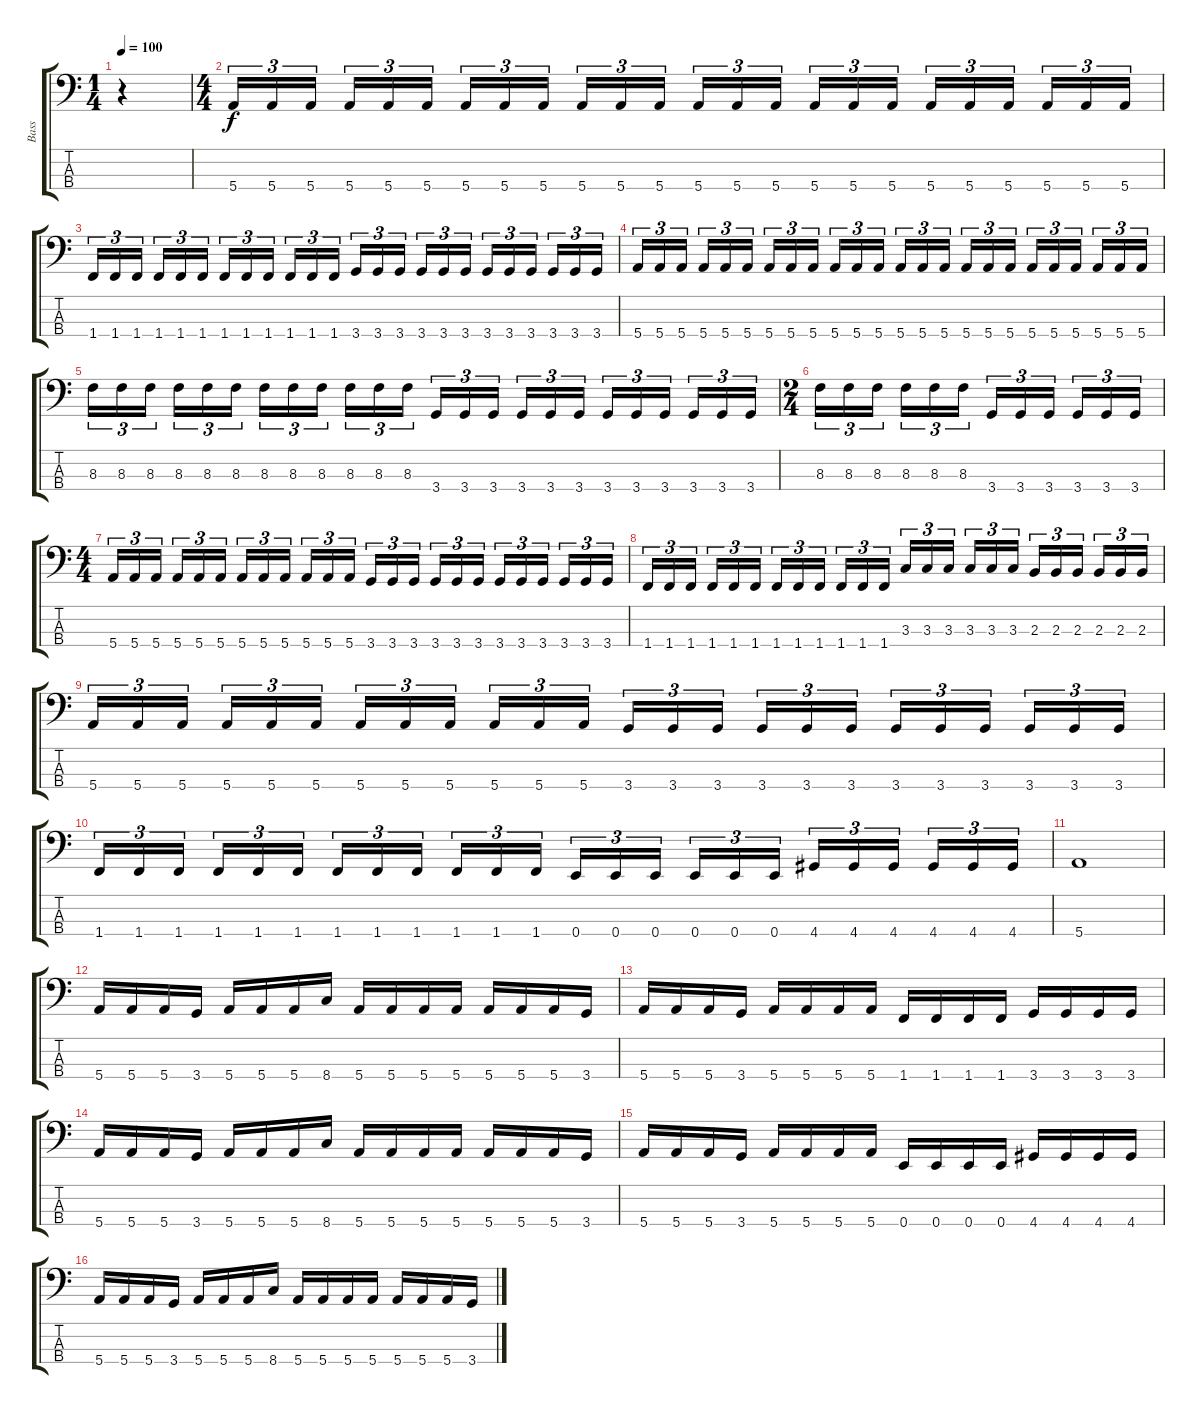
\track ("Bass" "Bass") {instrument electricbasspick}
\staff {score tabs}
\tuning (G2 D2 A1 E1) {hide}
\ts (1 4)
\tempo 100
\clef f4
\ks c
r.4{dy f instrument electricbasspick} |
\ts (4 4)
5.4.16{tu (3 2)} 5.4.16{tu (3 2)} 5.4.16{tu (3 2)} 5.4.16{tu (3 2)} 5.4.16{tu (3 2)} 5.4.16{tu (3 2)} 5.4.16{tu (3 2)} 5.4.16{tu (3 2)} 5.4.16{tu (3 2)} 5.4.16{tu (3 2)} 5.4.16{tu (3 2)} 5.4.16{tu (3 2)} 5.4.16{tu (3 2)} 5.4.16{tu (3 2)} 5.4.16{tu (3 2)} 5.4.16{tu (3 2)} 5.4.16{tu (3 2)} 5.4.16{tu (3 2)} 5.4.16{tu (3 2)} 5.4.16{tu (3 2)} 5.4.16{tu (3 2)} 5.4.16{tu (3 2)} 5.4.16{tu (3 2)} 5.4.16{tu (3 2)} |
1.4.16{tu (3 2)} 1.4.16{tu (3 2)} 1.4.16{tu (3 2)} 1.4.16{tu (3 2)} 1.4.16{tu (3 2)} 1.4.16{tu (3 2)} 1.4.16{tu (3 2)} 1.4.16{tu (3 2)} 1.4.16{tu (3 2)} 1.4.16{tu (3 2)} 1.4.16{tu (3 2)} 1.4.16{tu (3 2)} 3.4.16{tu (3 2)} 3.4.16{tu (3 2)} 3.4.16{tu (3 2)} 3.4.16{tu (3 2)} 3.4.16{tu (3 2)} 3.4.16{tu (3 2)} 3.4.16{tu (3 2)} 3.4.16{tu (3 2)} 3.4.16{tu (3 2)} 3.4.16{tu (3 2)} 3.4.16{tu (3 2)} 3.4.16{tu (3 2)} |
5.4.16{tu (3 2)} 5.4.16{tu (3 2)} 5.4.16{tu (3 2)} 5.4.16{tu (3 2)} 5.4.16{tu (3 2)} 5.4.16{tu (3 2)} 5.4.16{tu (3 2)} 5.4.16{tu (3 2)} 5.4.16{tu (3 2)} 5.4.16{tu (3 2)} 5.4.16{tu (3 2)} 5.4.16{tu (3 2)} 5.4.16{tu (3 2)} 5.4.16{tu (3 2)} 5.4.16{tu (3 2)} 5.4.16{tu (3 2)} 5.4.16{tu (3 2)} 5.4.16{tu (3 2)} 5.4.16{tu (3 2)} 5.4.16{tu (3 2)} 5.4.16{tu (3 2)} 5.4.16{tu (3 2)} 5.4.16{tu (3 2)} 5.4.16{tu (3 2)} |
8.3.16{tu (3 2)} 8.3.16{tu (3 2)} 8.3.16{tu (3 2)} 8.3.16{tu (3 2)} 8.3.16{tu (3 2)} 8.3.16{tu (3 2)} 8.3.16{tu (3 2)} 8.3.16{tu (3 2)} 8.3.16{tu (3 2)} 8.3.16{tu (3 2)} 8.3.16{tu (3 2)} 8.3.16{tu (3 2)} 3.4.16{tu (3 2)} 3.4.16{tu (3 2)} 3.4.16{tu (3 2)} 3.4.16{tu (3 2)} 3.4.16{tu (3 2)} 3.4.16{tu (3 2)} 3.4.16{tu (3 2)} 3.4.16{tu (3 2)} 3.4.16{tu (3 2)} 3.4.16{tu (3 2)} 3.4.16{tu (3 2)} 3.4.16{tu (3 2)} |
\ts (2 4)
8.3.16{tu (3 2)} 8.3.16{tu (3 2)} 8.3.16{tu (3 2)} 8.3.16{tu (3 2)} 8.3.16{tu (3 2)} 8.3.16{tu (3 2)} 3.4.16{tu (3 2)} 3.4.16{tu (3 2)} 3.4.16{tu (3 2)} 3.4.16{tu (3 2)} 3.4.16{tu (3 2)} 3.4.16{tu (3 2)} |
\ts (4 4)
5.4.16{tu (3 2)} 5.4.16{tu (3 2)} 5.4.16{tu (3 2)} 5.4.16{tu (3 2)} 5.4.16{tu (3 2)} 5.4.16{tu (3 2)} 5.4.16{tu (3 2)} 5.4.16{tu (3 2)} 5.4.16{tu (3 2)} 5.4.16{tu (3 2)} 5.4.16{tu (3 2)} 5.4.16{tu (3 2)} 3.4.16{tu (3 2)} 3.4.16{tu (3 2)} 3.4.16{tu (3 2)} 3.4.16{tu (3 2)} 3.4.16{tu (3 2)} 3.4.16{tu (3 2)} 3.4.16{tu (3 2)} 3.4.16{tu (3 2)} 3.4.16{tu (3 2)} 3.4.16{tu (3 2)} 3.4.16{tu (3 2)} 3.4.16{tu (3 2)} |
1.4.16{tu (3 2)} 1.4.16{tu (3 2)} 1.4.16{tu (3 2)} 1.4.16{tu (3 2)} 1.4.16{tu (3 2)} 1.4.16{tu (3 2)} 1.4.16{tu (3 2)} 1.4.16{tu (3 2)} 1.4.16{tu (3 2)} 1.4.16{tu (3 2)} 1.4.16{tu (3 2)} 1.4.16{tu (3 2)} 3.3.16{tu (3 2)} 3.3.16{tu (3 2)} 3.3.16{tu (3 2)} 3.3.16{tu (3 2)} 3.3.16{tu (3 2)} 3.3.16{tu (3 2)} 2.3.16{tu (3 2)} 2.3.16{tu (3 2)} 2.3.16{tu (3 2)} 2.3.16{tu (3 2)} 2.3.16{tu (3 2)} 2.3.16{tu (3 2)} |
5.4.16{tu (3 2)} 5.4.16{tu (3 2)} 5.4.16{tu (3 2)} 5.4.16{tu (3 2)} 5.4.16{tu (3 2)} 5.4.16{tu (3 2)} 5.4.16{tu (3 2)} 5.4.16{tu (3 2)} 5.4.16{tu (3 2)} 5.4.16{tu (3 2)} 5.4.16{tu (3 2)} 5.4.16{tu (3 2)} 3.4.16{tu (3 2)} 3.4.16{tu (3 2)} 3.4.16{tu (3 2)} 3.4.16{tu (3 2)} 3.4.16{tu (3 2)} 3.4.16{tu (3 2)} 3.4.16{tu (3 2)} 3.4.16{tu (3 2)} 3.4.16{tu (3 2)} 3.4.16{tu (3 2)} 3.4.16{tu (3 2)} 3.4.16{tu (3 2)} |
1.4.16{tu (3 2)} 1.4.16{tu (3 2)} 1.4.16{tu (3 2)} 1.4.16{tu (3 2)} 1.4.16{tu (3 2)} 1.4.16{tu (3 2)} 1.4.16{tu (3 2)} 1.4.16{tu (3 2)} 1.4.16{tu (3 2)} 1.4.16{tu (3 2)} 1.4.16{tu (3 2)} 1.4.16{tu (3 2)} 0.4.16{tu (3 2)} 0.4.16{tu (3 2)} 0.4.16{tu (3 2)} 0.4.16{tu (3 2)} 0.4.16{tu (3 2)} 0.4.16{tu (3 2)} 4.4.16{tu (3 2)} 4.4.16{tu (3 2)} 4.4.16{tu (3 2)} 4.4.16{tu (3 2)} 4.4.16{tu (3 2)} 4.4.16{tu (3 2)} |
5.4.1 |
5.4.16 5.4.16 5.4.16 3.4.16 5.4.16 5.4.16 5.4.16 8.4.16 5.4.16 5.4.16 5.4.16 5.4.16 5.4.16 5.4.16 5.4.16 3.4.16 |
5.4.16 5.4.16 5.4.16 3.4.16 5.4.16 5.4.16 5.4.16 5.4.16 1.4.16 1.4.16 1.4.16 1.4.16 3.4.16 3.4.16 3.4.16 3.4.16 |
5.4.16 5.4.16 5.4.16 3.4.16 5.4.16 5.4.16 5.4.16 8.4.16 5.4.16 5.4.16 5.4.16 5.4.16 5.4.16 5.4.16 5.4.16 3.4.16 |
5.4.16 5.4.16 5.4.16 3.4.16 5.4.16 5.4.16 5.4.16 5.4.16 0.4.16 0.4.16 0.4.16 0.4.16 4.4.16 4.4.16 4.4.16 4.4.16 |
5.4.16 5.4.16 5.4.16 3.4.16 5.4.16 5.4.16 5.4.16 8.4.16 5.4.16 5.4.16 5.4.16 5.4.16 5.4.16 5.4.16 5.4.16 3.4.16
